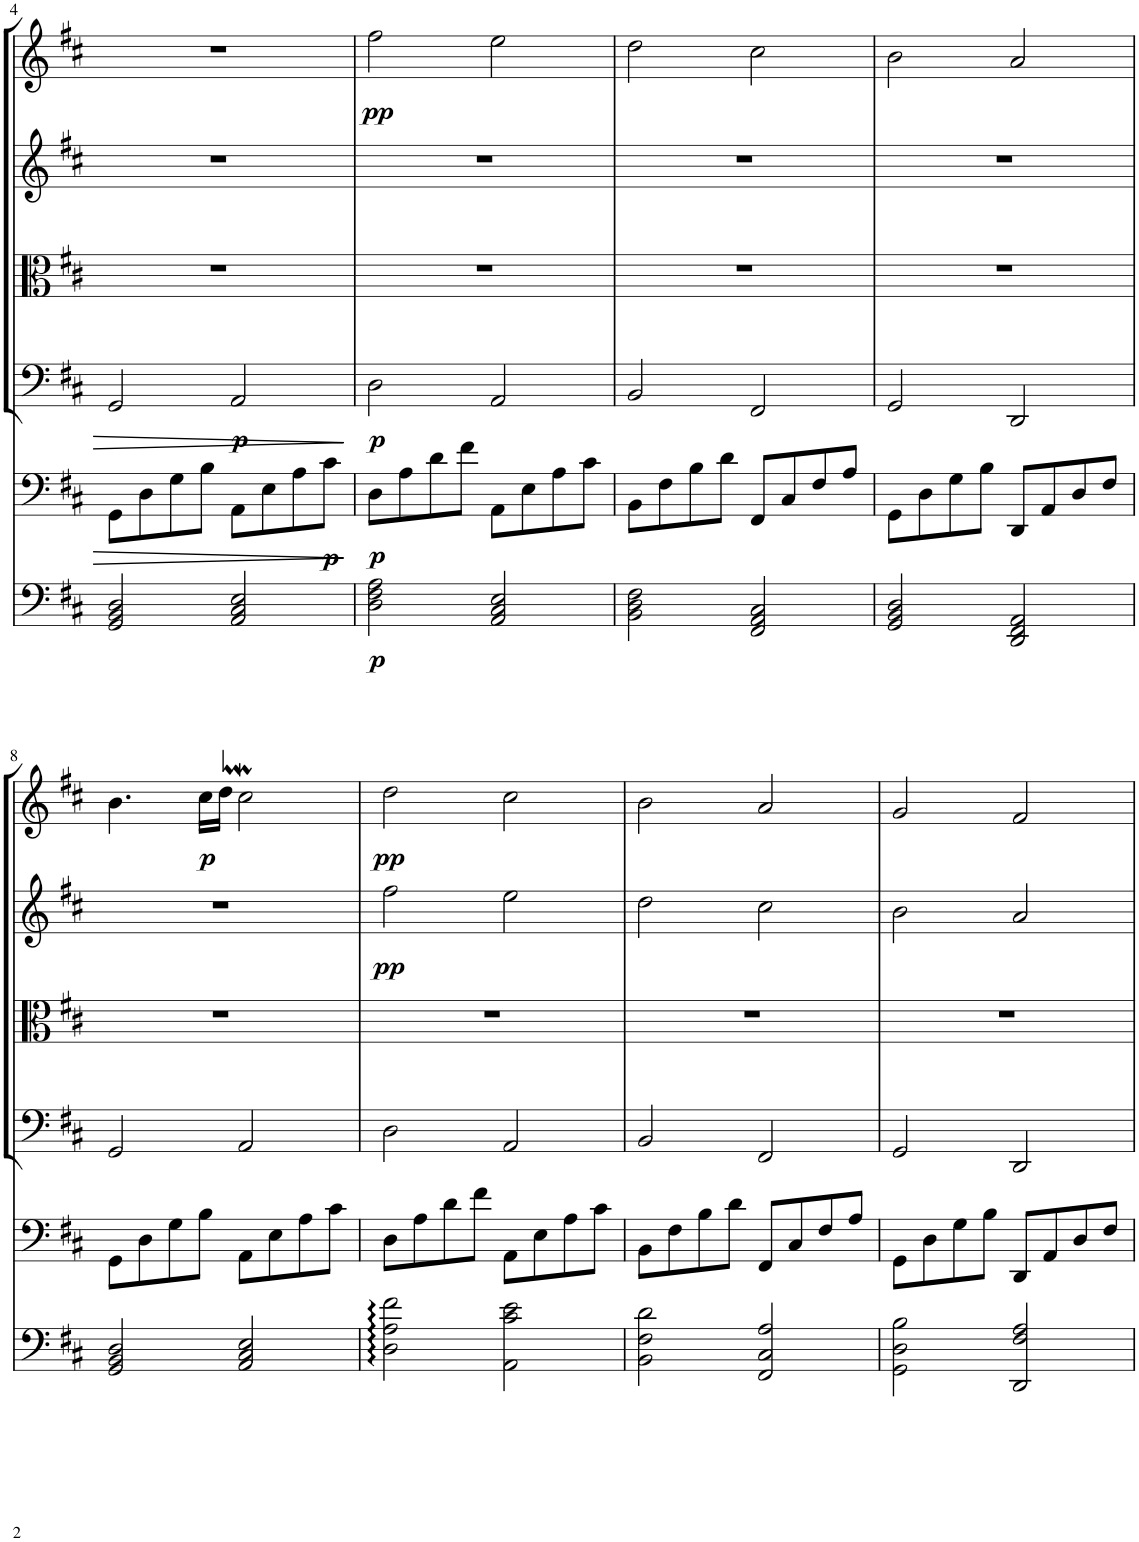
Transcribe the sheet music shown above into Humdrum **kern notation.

**kern	**dynam	**kern	**dynam	**kern	**dynam	**kern	**kern	**dynam	**kern	**dynam
*part6	*part6	*part5	*part5	*part4	*part4	*part3	*part2	*part2	*part1	*part1
*staff6	*staff6	*staff5	*staff5	*staff4	*staff4	*staff3	*staff2	*staff2	*staff1	*staff1
*I"Optional Piano	*	*I"Optional Violoncello	*	*I"Violoncello	*	*I"Viola	*I"Violin II	*	*I"Violin I	*
*I'Pno	*	*I'Vc	*	*I'Vc	*	*I'Vla	*I'Vln	*	*I'Vln	*
!!LO:PB:g=z
*clefF4	*	*clefF4	*	*clefF4	*	*clefC3	*clefG2	*	*clefG2	*
*k[f#c#]	*	*k[f#c#]	*	*k[f#c#]	*	*k[f#c#]	*k[f#c#]	*	*k[f#c#]	*
*M4/4	*	*M4/4	*	*M4/4	*	*M4/4	*M4/4	*	*M4/4	*
=4	=4	=4	=4	=4	=4	=4	=4	=4	=4	=4
2GG/ 2BB/ 2D/	.	8GG\L	.	2GG/	.	1r	1r	.	1r	.
.	.	8D\	.	.	.	.	.	.	.	.
.	.	8G\	.	.	.	.	.	.	.	.
.	.	8B\J	.	.	.	.	.	.	.	.
!	!	!	!	!	!LO:DY:b	!	!	!	!	!
2AA/ 2C#/ 2E/	.	8AA\L	.	2AA/	p	.	.	.	.	.
.	.	8E\	.	.	.	.	.	.	.	.
.	.	8A\	.	.	.	.	.	.	.	.
!	!	!	!LO:DY:b	!	!	!	!	!	!	!
.	.	8c#\J	p	.	.	.	.	.	.	.
=5	=5	=5	=5	=5	=5	=5	=5	=5	=5	=5
!	!LO:DY:b	!	!LO:DY:b	!	!LO:DY:b	!	!	!	!	!LO:DY:b
2D\ 2F#\ 2A\	p	8D\L	p	2D\	p	1r	1r	.	2ff#\	pp
.	.	8A\	.	.	.	.	.	.	.	.
.	.	8d\	.	.	.	.	.	.	.	.
.	.	8f#\J	.	.	.	.	.	.	.	.
2AA/ 2C#/ 2E/	.	8AA\L	.	2AA/	.	.	.	.	2ee\	.
.	.	8E\	.	.	.	.	.	.	.	.
.	.	8A\	.	.	.	.	.	.	.	.
.	.	8c#\J	.	.	.	.	.	.	.	.
=6	=6	=6	=6	=6	=6	=6	=6	=6	=6	=6
2BB\ 2D\ 2F#\	.	8BB\L	.	2BB/	.	1r	1r	.	2dd\	.
.	.	8F#\	.	.	.	.	.	.	.	.
.	.	8B\	.	.	.	.	.	.	.	.
.	.	8d\J	.	.	.	.	.	.	.	.
2FF#/ 2AA/ 2C#/	.	8FF#/L	.	2FF#/	.	.	.	.	2cc#\	.
.	.	8C#/	.	.	.	.	.	.	.	.
.	.	8F#/	.	.	.	.	.	.	.	.
.	.	8A/J	.	.	.	.	.	.	.	.
=7	=7	=7	=7	=7	=7	=7	=7	=7	=7	=7
2GG/ 2BB/ 2D/	.	8GG\L	.	2GG/	.	1r	1r	.	2b\	.
.	.	8D\	.	.	.	.	.	.	.	.
.	.	8G\	.	.	.	.	.	.	.	.
.	.	8B\J	.	.	.	.	.	.	.	.
2DD/ 2FF#/ 2AA/	.	8DD/L	.	2DD/	.	.	.	.	2a/	.
.	.	8AA/	.	.	.	.	.	.	.	.
.	.	8D/	.	.	.	.	.	.	.	.
.	.	8F#/J	.	.	.	.	.	.	.	.
!!LO:LB:g=z
=8	=8	=8	=8	=8	=8	=8	=8	=8	=8	=8
2GG/ 2BB/ 2D/	.	8GG\L	.	2GG/	.	1r	1r	.	4.b\	.
.	.	8D\	.	.	.	.	.	.	.	.
.	.	8G\	.	.	.	.	.	.	.	.
!	!	!	!	!	!	!	!	!	!	!LO:DY:b
.	.	8B\J	.	.	.	.	.	.	16cc#\LL	p
.	.	.	.	.	.	.	.	.	16dd\JJ	.
2AA/ 2C#/ 2E/	.	8AA\L	.	2AA/	.	.	.	.	2cc#W\	.
.	.	8E\	.	.	.	.	.	.	.	.
.	.	8A\	.	.	.	.	.	.	.	.
.	.	8c#\J	.	.	.	.	.	.	.	.
=9	=9	=9	=9	=9	=9	=9	=9	=9	=9	=9
!	!	!	!	!	!	!	!	!LO:DY:b	!	!LO:DY:b
2D\ 2A\ 2f#\	.	8D\L	.	2D\	.	1r	2ff#\	pp	2dd\	pp
.	.	8A\	.	.	.	.	.	.	.	.
.	.	8d\	.	.	.	.	.	.	.	.
.	.	8f#\J	.	.	.	.	.	.	.	.
2AA\ 2c#\ 2e\	.	8AA\L	.	2AA/	.	.	2ee\	.	2cc#\	.
.	.	8E\	.	.	.	.	.	.	.	.
.	.	8A\	.	.	.	.	.	.	.	.
.	.	8c#\J	.	.	.	.	.	.	.	.
=10	=10	=10	=10	=10	=10	=10	=10	=10	=10	=10
2BB\ 2F#\ 2d\	.	8BB\L	.	2BB/	.	1r	2dd\	.	2b\	.
.	.	8F#\	.	.	.	.	.	.	.	.
.	.	8B\	.	.	.	.	.	.	.	.
.	.	8d\J	.	.	.	.	.	.	.	.
2FF#/ 2C#/ 2A/	.	8FF#/L	.	2FF#/	.	.	2cc#\	.	2a/	.
.	.	8C#/	.	.	.	.	.	.	.	.
.	.	8F#/	.	.	.	.	.	.	.	.
.	.	8A/J	.	.	.	.	.	.	.	.
=11	=11	=11	=11	=11	=11	=11	=11	=11	=11	=11
2GG\ 2D\ 2B\	.	8GG\L	.	2GG/	.	1r	2b\	.	2g/	.
.	.	8D\	.	.	.	.	.	.	.	.
.	.	8G\	.	.	.	.	.	.	.	.
.	.	8B\J	.	.	.	.	.	.	.	.
2DD/ 2F#/ 2A/	.	8DD/L	.	2DD/	.	.	2a/	.	2f#/	.
.	.	8AA/	.	.	.	.	.	.	.	.
.	.	8D/	.	.	.	.	.	.	.	.
.	.	8F#/J	.	.	.	.	.	.	.	.
=	=	=	=	=	=	=	=	=	=	=
*-	*-	*-	*-	*-	*-	*-	*-	*-	*-	*-
